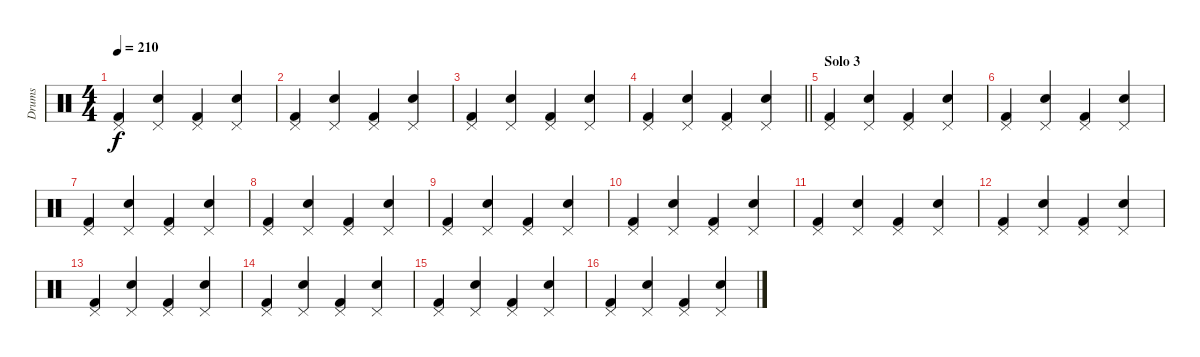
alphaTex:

\track ("Drums" "Drums") {instrument percussion}
\staff {score}
\articulation defaults
\ts (4 4)
\tempo 210
\clef neutral
\ks c
("Pedal Hi-Hat (hit)" "Kick (hit) 2").4{dy f} ("Pedal Hi-Hat (hit)" "Electric Snare (hit)").4 ("Pedal Hi-Hat (hit)" "Kick (hit) 2").4 ("Pedal Hi-Hat (hit)" "Electric Snare (hit)").4 |
("Pedal Hi-Hat (hit)" "Kick (hit) 2").4 ("Pedal Hi-Hat (hit)" "Electric Snare (hit)").4 ("Pedal Hi-Hat (hit)" "Kick (hit) 2").4 ("Pedal Hi-Hat (hit)" "Electric Snare (hit)").4 |
("Pedal Hi-Hat (hit)" "Kick (hit) 2").4 ("Pedal Hi-Hat (hit)" "Electric Snare (hit)").4 ("Pedal Hi-Hat (hit)" "Kick (hit) 2").4 ("Pedal Hi-Hat (hit)" "Electric Snare (hit)").4 |
\barLineRight lightlight
("Pedal Hi-Hat (hit)" "Kick (hit) 2").4 ("Pedal Hi-Hat (hit)" "Electric Snare (hit)").4 ("Pedal Hi-Hat (hit)" "Kick (hit) 2").4 ("Pedal Hi-Hat (hit)" "Electric Snare (hit)").4 |
\section ("" "Solo 3")
("Pedal Hi-Hat (hit)" "Kick (hit) 2").4 ("Pedal Hi-Hat (hit)" "Electric Snare (hit)").4 ("Pedal Hi-Hat (hit)" "Kick (hit) 2").4 ("Pedal Hi-Hat (hit)" "Electric Snare (hit)").4 |
("Pedal Hi-Hat (hit)" "Kick (hit) 2").4 ("Pedal Hi-Hat (hit)" "Electric Snare (hit)").4 ("Pedal Hi-Hat (hit)" "Kick (hit) 2").4 ("Pedal Hi-Hat (hit)" "Electric Snare (hit)").4 |
("Pedal Hi-Hat (hit)" "Kick (hit) 2").4 ("Pedal Hi-Hat (hit)" "Electric Snare (hit)").4 ("Pedal Hi-Hat (hit)" "Kick (hit) 2").4 ("Pedal Hi-Hat (hit)" "Electric Snare (hit)").4 |
("Pedal Hi-Hat (hit)" "Kick (hit) 2").4 ("Pedal Hi-Hat (hit)" "Electric Snare (hit)").4 ("Pedal Hi-Hat (hit)" "Kick (hit) 2").4 ("Pedal Hi-Hat (hit)" "Electric Snare (hit)").4 |
("Pedal Hi-Hat (hit)" "Kick (hit) 2").4 ("Pedal Hi-Hat (hit)" "Electric Snare (hit)").4 ("Pedal Hi-Hat (hit)" "Kick (hit) 2").4 ("Pedal Hi-Hat (hit)" "Electric Snare (hit)").4 |
("Pedal Hi-Hat (hit)" "Kick (hit) 2").4 ("Pedal Hi-Hat (hit)" "Electric Snare (hit)").4 ("Pedal Hi-Hat (hit)" "Kick (hit) 2").4 ("Pedal Hi-Hat (hit)" "Electric Snare (hit)").4 |
("Pedal Hi-Hat (hit)" "Kick (hit) 2").4 ("Pedal Hi-Hat (hit)" "Electric Snare (hit)").4 ("Pedal Hi-Hat (hit)" "Kick (hit) 2").4 ("Pedal Hi-Hat (hit)" "Electric Snare (hit)").4 |
("Pedal Hi-Hat (hit)" "Kick (hit) 2").4 ("Pedal Hi-Hat (hit)" "Electric Snare (hit)").4 ("Pedal Hi-Hat (hit)" "Kick (hit) 2").4 ("Pedal Hi-Hat (hit)" "Electric Snare (hit)").4 |
("Pedal Hi-Hat (hit)" "Kick (hit) 2").4 ("Pedal Hi-Hat (hit)" "Electric Snare (hit)").4 ("Pedal Hi-Hat (hit)" "Kick (hit) 2").4 ("Pedal Hi-Hat (hit)" "Electric Snare (hit)").4 |
("Pedal Hi-Hat (hit)" "Kick (hit) 2").4 ("Pedal Hi-Hat (hit)" "Electric Snare (hit)").4 ("Pedal Hi-Hat (hit)" "Kick (hit) 2").4 ("Pedal Hi-Hat (hit)" "Electric Snare (hit)").4 |
("Pedal Hi-Hat (hit)" "Kick (hit) 2").4 ("Pedal Hi-Hat (hit)" "Electric Snare (hit)").4 ("Pedal Hi-Hat (hit)" "Kick (hit) 2").4 ("Pedal Hi-Hat (hit)" "Electric Snare (hit)").4 |
("Pedal Hi-Hat (hit)" "Kick (hit) 2").4 ("Pedal Hi-Hat (hit)" "Electric Snare (hit)").4 ("Pedal Hi-Hat (hit)" "Kick (hit) 2").4 ("Pedal Hi-Hat (hit)" "Electric Snare (hit)").4
